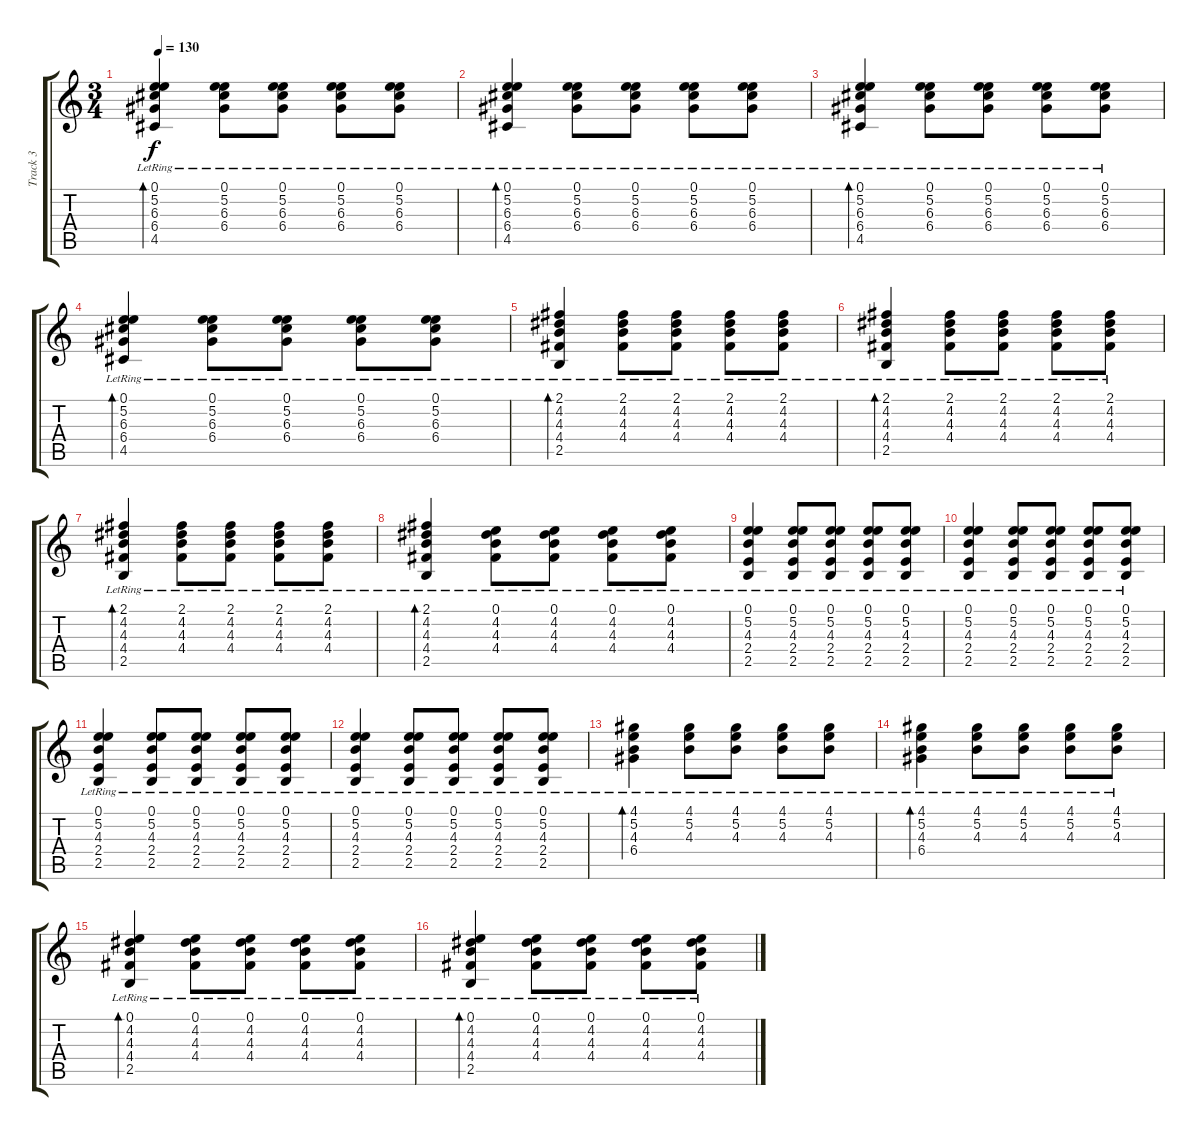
\track ("Track 3" "Track 3") {instrument electricguitarclean}
\staff {score tabs}
\tuning (E4 B3 G3 D3 A2 E2) {hide}
\ts (3 4)
\tempo 130
\clef g2
\ks c
(0.1{lr} 5.2{lr} 6.3{lr} 6.4{lr} 4.5{lr}).4{bd 120 dy f} (0.1{lr} 5.2{lr} 6.3{lr} 6.4{lr}).8 (0.1{lr} 5.2{lr} 6.3{lr} 6.4{lr}).8 (0.1{lr} 5.2{lr} 6.3{lr} 6.4{lr}).8 (0.1{lr} 5.2{lr} 6.3{lr} 6.4{lr}).8 |
(0.1{lr} 5.2{lr} 6.3{lr} 6.4{lr} 4.5{lr}).4{bd 120} (0.1{lr} 5.2{lr} 6.3{lr} 6.4{lr}).8 (0.1{lr} 5.2{lr} 6.3{lr} 6.4{lr}).8 (0.1{lr} 5.2{lr} 6.3{lr} 6.4{lr}).8 (0.1{lr} 5.2{lr} 6.3{lr} 6.4{lr}).8 |
(0.1{lr} 5.2{lr} 6.3{lr} 6.4{lr} 4.5{lr}).4{bd 120} (0.1{lr} 5.2{lr} 6.3{lr} 6.4{lr}).8 (0.1{lr} 5.2{lr} 6.3{lr} 6.4{lr}).8 (0.1{lr} 5.2{lr} 6.3{lr} 6.4{lr}).8 (0.1{lr} 5.2{lr} 6.3{lr} 6.4{lr}).8 |
(0.1{lr} 5.2{lr} 6.3{lr} 6.4{lr} 4.5{lr}).4{bd 120} (0.1{lr} 5.2{lr} 6.3{lr} 6.4{lr}).8 (0.1{lr} 5.2{lr} 6.3{lr} 6.4{lr}).8 (0.1{lr} 5.2{lr} 6.3{lr} 6.4{lr}).8 (0.1{lr} 5.2{lr} 6.3{lr} 6.4{lr}).8 |
(2.1{lr} 4.2{lr} 4.3{lr} 4.4{lr} 2.5{lr}).4{bd 120} (2.1{lr} 4.2{lr} 4.3{lr} 4.4{lr}).8 (2.1{lr} 4.2{lr} 4.3{lr} 4.4{lr}).8 (2.1{lr} 4.2{lr} 4.3{lr} 4.4{lr}).8 (2.1{lr} 4.2{lr} 4.3{lr} 4.4{lr}).8 |
(2.1{lr} 4.2{lr} 4.3{lr} 4.4{lr} 2.5{lr}).4{bd 120} (2.1{lr} 4.2{lr} 4.3{lr} 4.4{lr}).8 (2.1{lr} 4.2{lr} 4.3{lr} 4.4{lr}).8 (2.1{lr} 4.2{lr} 4.3{lr} 4.4{lr}).8 (2.1{lr} 4.2{lr} 4.3{lr} 4.4{lr}).8 |
(2.1{lr} 4.2{lr} 4.3{lr} 4.4{lr} 2.5{lr}).4{bd 120} (2.1{lr} 4.2{lr} 4.3{lr} 4.4{lr}).8 (2.1{lr} 4.2{lr} 4.3{lr} 4.4{lr}).8 (2.1{lr} 4.2{lr} 4.3{lr} 4.4{lr}).8 (2.1{lr} 4.2{lr} 4.3{lr} 4.4{lr}).8 |
(2.1{lr} 4.2{lr} 4.3{lr} 4.4{lr} 2.5{lr}).4{bd 120} (0.1{lr} 4.2{lr} 4.3{lr} 4.4{lr}).8 (0.1{lr} 4.2{lr} 4.3{lr} 4.4{lr}).8 (0.1{lr} 4.2{lr} 4.3{lr} 4.4{lr}).8 (0.1{lr} 4.2{lr} 4.3{lr} 4.4{lr}).8 |
(0.1{lr} 5.2{lr} 4.3{lr} 2.4{lr} 2.5{lr}).4 (0.1{lr} 5.2{lr} 4.3{lr} 2.4{lr} 2.5{lr}).8 (0.1{lr} 5.2{lr} 4.3{lr} 2.4{lr} 2.5{lr}).8 (0.1{lr} 5.2{lr} 4.3{lr} 2.4{lr} 2.5{lr}).8 (0.1{lr} 5.2{lr} 4.3{lr} 2.4{lr} 2.5{lr}).8 |
(0.1{lr} 5.2{lr} 4.3{lr} 2.4{lr} 2.5{lr}).4 (0.1{lr} 5.2{lr} 4.3{lr} 2.4{lr} 2.5{lr}).8 (0.1{lr} 5.2{lr} 4.3{lr} 2.4{lr} 2.5{lr}).8 (0.1{lr} 5.2{lr} 4.3{lr} 2.4{lr} 2.5{lr}).8 (0.1{lr} 5.2{lr} 4.3{lr} 2.4{lr} 2.5{lr}).8 |
(0.1{lr} 5.2{lr} 4.3{lr} 2.4{lr} 2.5{lr}).4 (0.1{lr} 5.2{lr} 4.3{lr} 2.4{lr} 2.5{lr}).8 (0.1{lr} 5.2{lr} 4.3{lr} 2.4{lr} 2.5{lr}).8 (0.1{lr} 5.2{lr} 4.3{lr} 2.4{lr} 2.5{lr}).8 (0.1{lr} 5.2{lr} 4.3{lr} 2.4{lr} 2.5{lr}).8 |
(0.1{lr} 5.2{lr} 4.3{lr} 2.4{lr} 2.5{lr}).4 (0.1{lr} 5.2{lr} 4.3{lr} 2.4{lr} 2.5{lr}).8 (0.1{lr} 5.2{lr} 4.3{lr} 2.4{lr} 2.5{lr}).8 (0.1{lr} 5.2{lr} 4.3{lr} 2.4{lr} 2.5{lr}).8 (0.1{lr} 5.2{lr} 4.3{lr} 2.4{lr} 2.5{lr}).8 |
(4.1{lr} 5.2{lr} 4.3{lr} 6.4{lr}).4{bd 120} (4.1{lr} 5.2{lr} 4.3{lr}).8 (4.1{lr} 5.2{lr} 4.3{lr}).8 (4.1{lr} 5.2{lr} 4.3{lr}).8 (4.1{lr} 5.2{lr} 4.3{lr}).8 |
(4.1{lr} 5.2{lr} 4.3{lr} 6.4{lr}).4{bd 120} (4.1{lr} 5.2{lr} 4.3{lr}).8 (4.1{lr} 5.2{lr} 4.3{lr}).8 (4.1{lr} 5.2{lr} 4.3{lr}).8 (4.1{lr} 5.2{lr} 4.3{lr}).8 |
(0.1{lr} 4.2{lr} 4.3{lr} 4.4{lr} 2.5{lr}).4{bd 120} (0.1{lr} 4.2{lr} 4.3{lr} 4.4{lr}).8 (0.1{lr} 4.2{lr} 4.3{lr} 4.4{lr}).8 (0.1{lr} 4.2{lr} 4.3{lr} 4.4{lr}).8 (0.1{lr} 4.2{lr} 4.3{lr} 4.4{lr}).8 |
(0.1{lr} 4.2{lr} 4.3{lr} 4.4{lr} 2.5{lr}).4{bd 120} (0.1{lr} 4.2{lr} 4.3{lr} 4.4{lr}).8 (0.1{lr} 4.2{lr} 4.3{lr} 4.4{lr}).8 (0.1{lr} 4.2{lr} 4.3{lr} 4.4{lr}).8 (0.1{lr} 4.2{lr} 4.3{lr} 4.4{lr}).8
